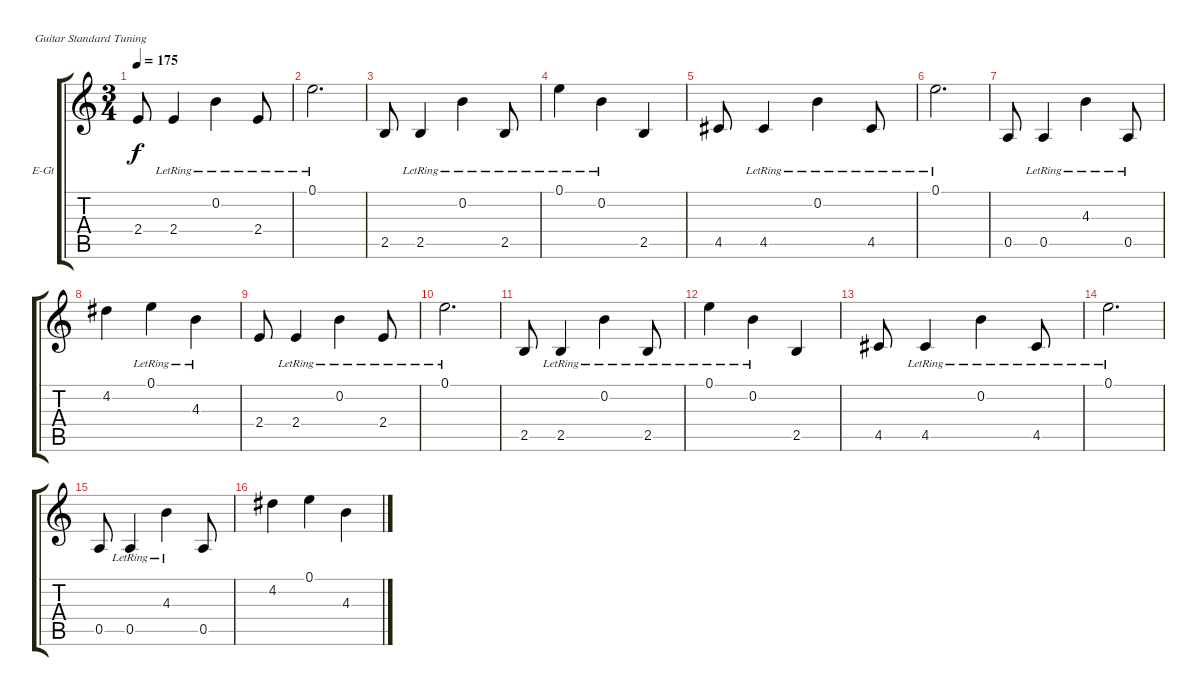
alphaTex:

\bracketExtendMode groupsimilarinstruments
\firstSystemTrackNameOrientation horizontal
\otherSystemsTrackNameOrientation horizontal
\track ("Lead Guitar" "E-Gt") {instrument overdrivenguitar}
\staff {score tabs}
\tuning (E4 B3 G3 D3 A2 E2)
\ts (3 4)
\tempo 175
\clef g2
\ks c
2.4.8{dy f} 2.4{lr}.4 0.2{lr}.4 2.4{lr}.8 |
0.1{lr}.2{d} |
2.5.8 2.5{lr}.4 0.2{lr}.4 2.5{lr}.8 |
0.1{lr}.4 0.2{lr}.4 2.5.4 |
4.5.8 4.5{lr}.4 0.2{lr}.4 4.5{lr}.8 |
0.1{lr}.2{d} |
0.5.8 0.5{lr}.4 4.3{lr}.4 0.5{lr}.8 |
4.2.4 0.1{lr}.4 4.3{lr}.4 |
2.4.8 2.4{lr}.4 0.2{lr}.4 2.4{lr}.8 |
0.1{lr}.2{d} |
2.5.8 2.5{lr}.4 0.2{lr}.4 2.5{lr}.8 |
0.1{lr}.4 0.2{lr}.4 2.5.4 |
4.5.8 4.5{lr}.4 0.2{lr}.4 4.5{lr}.8 |
0.1{lr}.2{d} |
0.5.8 0.5{lr}.4 4.3{lr}.4 0.5.8 |
4.2.4 0.1.4 4.3.4
